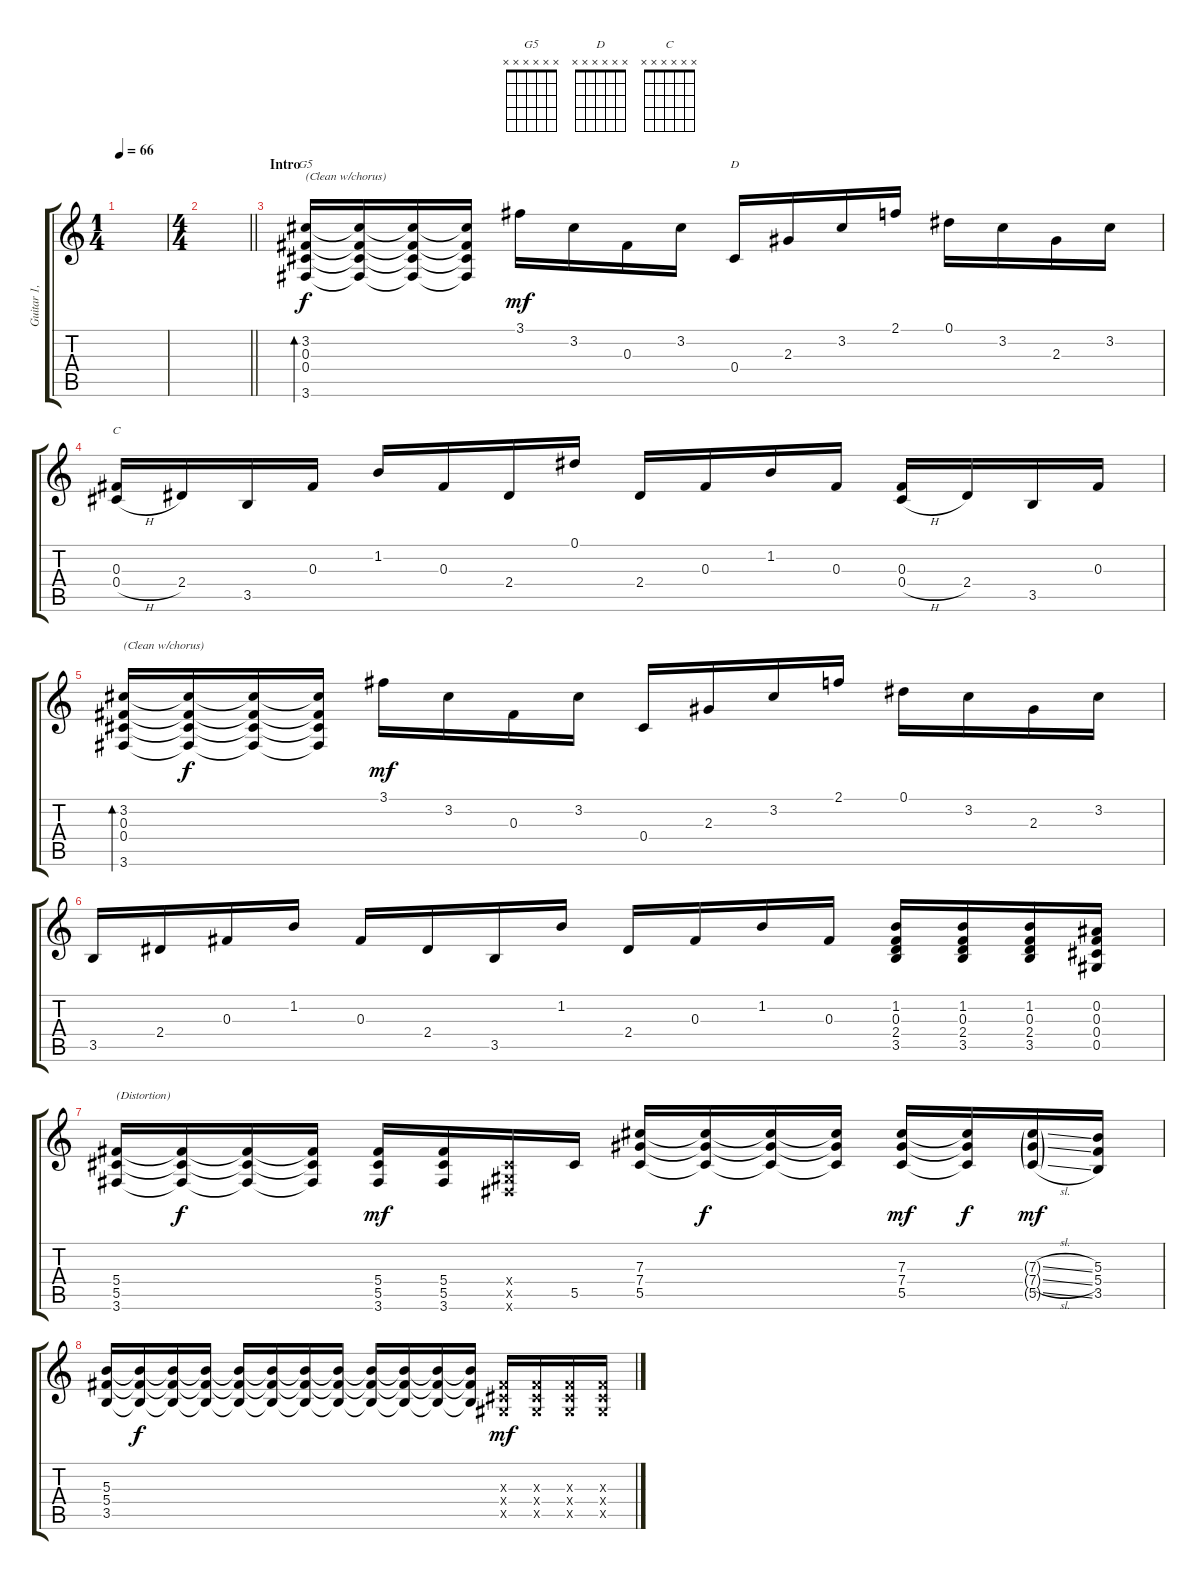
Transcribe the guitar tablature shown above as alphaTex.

\track ("Guitar 1, Rhythm" "Guitar 1, ") {instrument overdrivenguitar}
\staff {score tabs}
\tuning (Eb4 Bb3 Gb3 Db3 Ab2 Eb2) {hide}
\chord ("G5" x x x x x x)
\chord ("D" x x x x x x)
\chord ("C" x x x x x x)
\ts (1 4)
\tempo 66
\clef g2
\ks c
|
\ts (4 4)
\barLineRight lightlight
|
\section ("" "Intro")
(3.2 0.3 0.4 3.6).16{bd 120 ch "G5" txt "(Clean w/chorus)" instrument electricguitarjazz} (3.2{t} 0.3{t} 0.4{t} 3.6{t}).16{dy f} (3.2{t} 0.3{t} 0.4{t} 3.6{t}).16 (3.2{t} 0.3{t} 0.4{t} 3.6{t}).16 3.1.16{dy mf} 3.2.16 0.3.16 3.2.16 0.4.16{ch "D"} 2.3.16 3.2.16 2.1.16 0.1.16 3.2.16 2.3.16 3.2.16 |
(0.3 0.4{h}).16{ch "C"} 2.4.16 3.5.16 0.3.16 1.2.16 0.3.16 2.4.16 0.1.16 2.4.16 0.3.16 1.2.16 0.3.16 (0.3 0.4{h}).16 2.4.16 3.5.16 0.3.16 |
(3.2 0.3 0.4 3.6).16{bd 120 txt "(Clean w/chorus)" instrument electricguitarjazz} (3.2{t} 0.3{t} 0.4{t} 3.6{t}).16{dy f} (3.2{t} 0.3{t} 0.4{t} 3.6{t}).16 (3.2{t} 0.3{t} 0.4{t} 3.6{t}).16 3.1.16{dy mf} 3.2.16 0.3.16 3.2.16 0.4.16 2.3.16 3.2.16 2.1.16 0.1.16 3.2.16 2.3.16 3.2.16 |
3.5.16 2.4.16 0.3.16 1.2.16 0.3.16 2.4.16 3.5.16 1.2.16 2.4.16 0.3.16 1.2.16 0.3.16 (1.2 0.3 2.4 3.5).16 (1.2 0.3 2.4 3.5).16 (1.2 0.3 2.4 3.5).16 (0.2 0.3 0.4 0.5).16 |
(5.4 5.5 3.6).16{txt "(Distortion)" instrument overdrivenguitar} (5.4{t} 5.5{t} 3.6{t}).16{dy f} (5.4{t} 5.5{t} 3.6{t}).16 (5.4{t} 5.5{t} 3.6{t}).16 (5.4 5.5 3.6).16{dy mf} (5.4 5.5 3.6).16 (0.4{x} 0.5{x} 0.6{x}).16 5.5.16 (7.3 7.4 5.5).16 (7.3{t} 7.4{t} 5.5{t}).16{dy f} (7.3{t} 7.4{t} 5.5{t}).16 (7.3{t} 7.4{t} 5.5{t}).16 (7.3 7.4 5.5).16{dy mf} (7.3{t} 7.4{t} 5.5{t}).16{dy f} (7.3{sl g} 7.4{sl g} 5.5{sl g}).16{dy mf} (5.3 5.4 3.5).16 |
(5.3 5.4 3.5).16 (5.3{t} 5.4{t} 3.5{t}).16{dy f} (5.3{t} 5.4{t} 3.5{t}).16 (5.3{t} 5.4{t} 3.5{t}).16 (5.3{t} 5.4{t} 3.5{t}).16 (5.3{t} 5.4{t} 3.5{t}).16 (5.3{t} 5.4{t} 3.5{t}).16 (5.3{t} 5.4{t} 3.5{t}).16 (5.3{t} 5.4{t} 3.5{t}).16 (5.3{t} 5.4{t} 3.5{t}).16 (5.3{t} 5.4{t} 3.5{t}).16 (5.3{t} 5.4{t} 3.5{t}).16 (0.3{x} 0.4{x} 0.5{x}).16{dy mf} (0.3{x} 0.4{x} 0.5{x}).16 (0.3{x} 0.4{x} 0.5{x}).16 (0.3{x} 0.4{x} 0.5{x}).16
